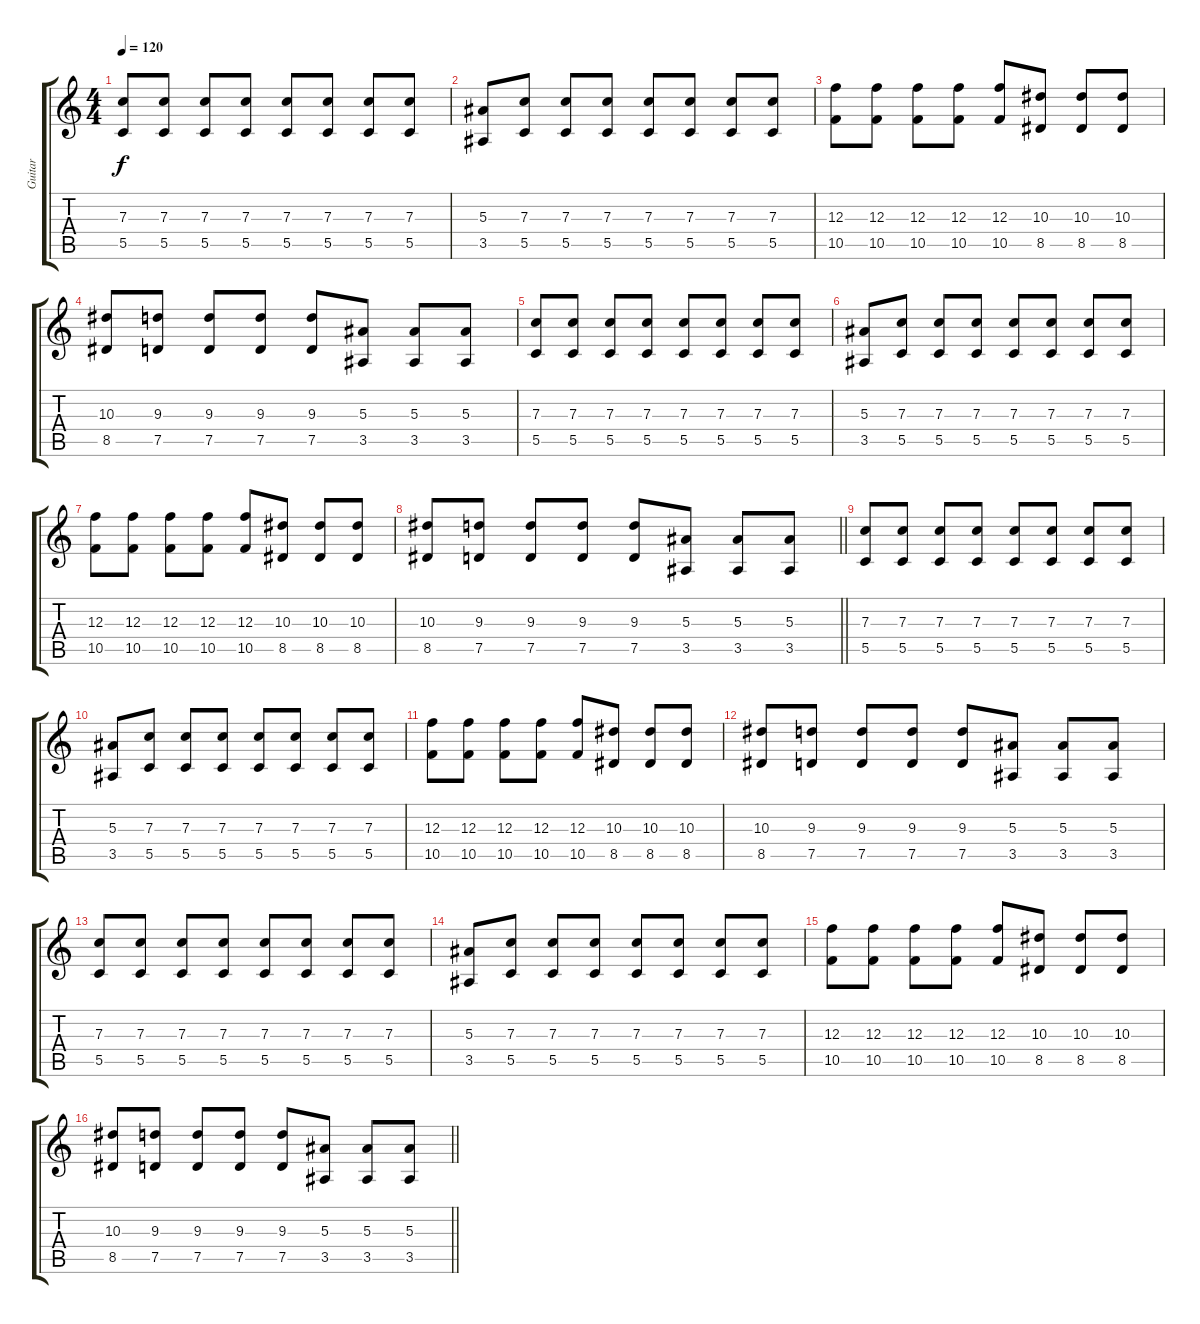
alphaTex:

\track ("Guitar" "Guitar") {instrument distortionguitar}
\staff {score tabs}
\tuning (D4 A3 F3 C3 G2 C2) {hide}
\ts (4 4)
\section ("" " ")
\tempo 120
\clef g2
\ks c
(7.3 5.5).8{dy f} (7.3 5.5).8 (7.3 5.5).8 (7.3 5.5).8 (7.3 5.5).8 (7.3 5.5).8 (7.3 5.5).8 (7.3 5.5).8 |
(5.3 3.5).8 (7.3 5.5).8 (7.3 5.5).8 (7.3 5.5).8 (7.3 5.5).8 (7.3 5.5).8 (7.3 5.5).8 (7.3 5.5).8 |
(12.3 10.5).8 (12.3 10.5).8 (12.3 10.5).8 (12.3 10.5).8 (12.3 10.5).8 (10.3 8.5).8 (10.3 8.5).8 (10.3 8.5).8 |
(10.3 8.5).8 (9.3 7.5).8 (9.3 7.5).8 (9.3 7.5).8 (9.3 7.5).8 (5.3 3.5).8 (5.3 3.5).8 (5.3 3.5).8 |
(7.3 5.5).8 (7.3 5.5).8 (7.3 5.5).8 (7.3 5.5).8 (7.3 5.5).8 (7.3 5.5).8 (7.3 5.5).8 (7.3 5.5).8 |
(5.3 3.5).8 (7.3 5.5).8 (7.3 5.5).8 (7.3 5.5).8 (7.3 5.5).8 (7.3 5.5).8 (7.3 5.5).8 (7.3 5.5).8 |
(12.3 10.5).8 (12.3 10.5).8 (12.3 10.5).8 (12.3 10.5).8 (12.3 10.5).8 (10.3 8.5).8 (10.3 8.5).8 (10.3 8.5).8 |
\barLineRight lightlight
(10.3 8.5).8 (9.3 7.5).8 (9.3 7.5).8 (9.3 7.5).8 (9.3 7.5).8 (5.3 3.5).8 (5.3 3.5).8 (5.3 3.5).8 |
\section ("" " ")
(7.3 5.5).8 (7.3 5.5).8 (7.3 5.5).8 (7.3 5.5).8 (7.3 5.5).8 (7.3 5.5).8 (7.3 5.5).8 (7.3 5.5).8 |
(5.3 3.5).8 (7.3 5.5).8 (7.3 5.5).8 (7.3 5.5).8 (7.3 5.5).8 (7.3 5.5).8 (7.3 5.5).8 (7.3 5.5).8 |
(12.3 10.5).8 (12.3 10.5).8 (12.3 10.5).8 (12.3 10.5).8 (12.3 10.5).8 (10.3 8.5).8 (10.3 8.5).8 (10.3 8.5).8 |
(10.3 8.5).8 (9.3 7.5).8 (9.3 7.5).8 (9.3 7.5).8 (9.3 7.5).8 (5.3 3.5).8 (5.3 3.5).8 (5.3 3.5).8 |
(7.3 5.5).8 (7.3 5.5).8 (7.3 5.5).8 (7.3 5.5).8 (7.3 5.5).8 (7.3 5.5).8 (7.3 5.5).8 (7.3 5.5).8 |
(5.3 3.5).8 (7.3 5.5).8 (7.3 5.5).8 (7.3 5.5).8 (7.3 5.5).8 (7.3 5.5).8 (7.3 5.5).8 (7.3 5.5).8 |
(12.3 10.5).8 (12.3 10.5).8 (12.3 10.5).8 (12.3 10.5).8 (12.3 10.5).8 (10.3 8.5).8 (10.3 8.5).8 (10.3 8.5).8 |
\barLineRight lightlight
(10.3 8.5).8 (9.3 7.5).8 (9.3 7.5).8 (9.3 7.5).8 (9.3 7.5).8 (5.3 3.5).8 (5.3 3.5).8 (5.3 3.5).8
